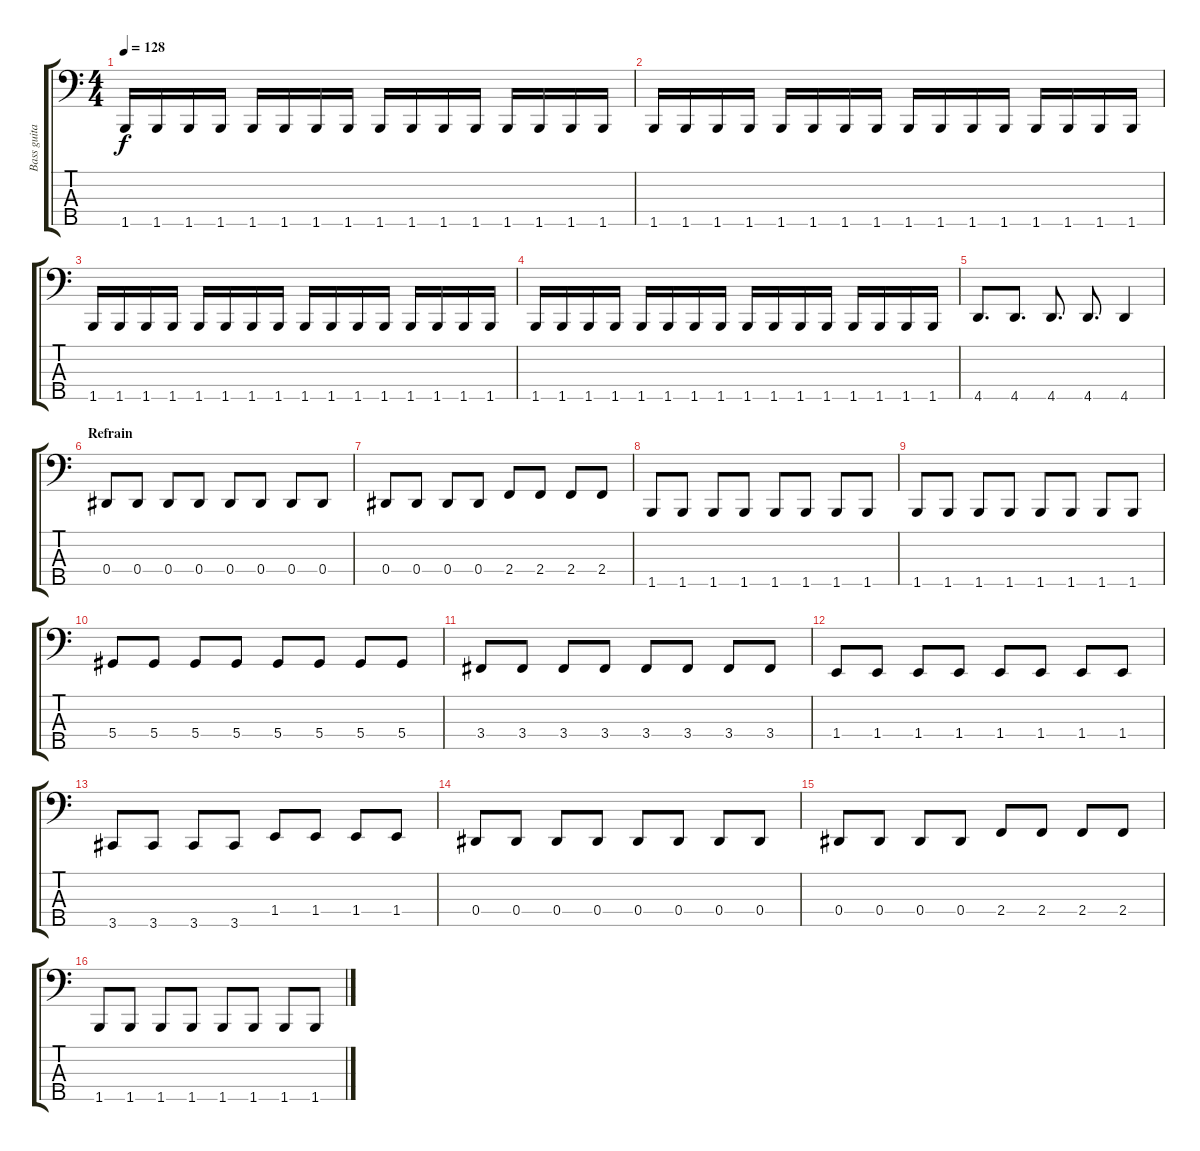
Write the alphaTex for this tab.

\track ("Bass guitar" "Bass guita") {instrument electricbassfinger}
\staff {score tabs}
\tuning (Gb2 Db2 Ab1 Eb1 Bb0) {hide}
\ts (4 4)
\tempo 128
\clef f4
\ks c
1.5.16{dy f} 1.5.16 1.5.16 1.5.16 1.5.16 1.5.16 1.5.16 1.5.16 1.5.16 1.5.16 1.5.16 1.5.16 1.5.16 1.5.16 1.5.16 1.5.16 |
1.5.16 1.5.16 1.5.16 1.5.16 1.5.16 1.5.16 1.5.16 1.5.16 1.5.16 1.5.16 1.5.16 1.5.16 1.5.16 1.5.16 1.5.16 1.5.16 |
1.5.16 1.5.16 1.5.16 1.5.16 1.5.16 1.5.16 1.5.16 1.5.16 1.5.16 1.5.16 1.5.16 1.5.16 1.5.16 1.5.16 1.5.16 1.5.16 |
1.5.16 1.5.16 1.5.16 1.5.16 1.5.16 1.5.16 1.5.16 1.5.16 1.5.16 1.5.16 1.5.16 1.5.16 1.5.16 1.5.16 1.5.16 1.5.16 |
4.5.8{d} 4.5.8{d} 4.5.8{d} 4.5.8{d} 4.5.4 |
\section ("" "Refrain")
0.4.8 0.4.8 0.4.8 0.4.8 0.4.8 0.4.8 0.4.8 0.4.8 |
0.4.8 0.4.8 0.4.8 0.4.8 2.4.8 2.4.8 2.4.8 2.4.8 |
1.5.8 1.5.8 1.5.8 1.5.8 1.5.8 1.5.8 1.5.8 1.5.8 |
1.5.8 1.5.8 1.5.8 1.5.8 1.5.8 1.5.8 1.5.8 1.5.8 |
5.4.8 5.4.8 5.4.8 5.4.8 5.4.8 5.4.8 5.4.8 5.4.8 |
3.4.8 3.4.8 3.4.8 3.4.8 3.4.8 3.4.8 3.4.8 3.4.8 |
1.4.8 1.4.8 1.4.8 1.4.8 1.4.8 1.4.8 1.4.8 1.4.8 |
3.5.8 3.5.8 3.5.8 3.5.8 1.4.8 1.4.8 1.4.8 1.4.8 |
0.4.8 0.4.8 0.4.8 0.4.8 0.4.8 0.4.8 0.4.8 0.4.8 |
0.4.8 0.4.8 0.4.8 0.4.8 2.4.8 2.4.8 2.4.8 2.4.8 |
1.5.8 1.5.8 1.5.8 1.5.8 1.5.8 1.5.8 1.5.8 1.5.8
